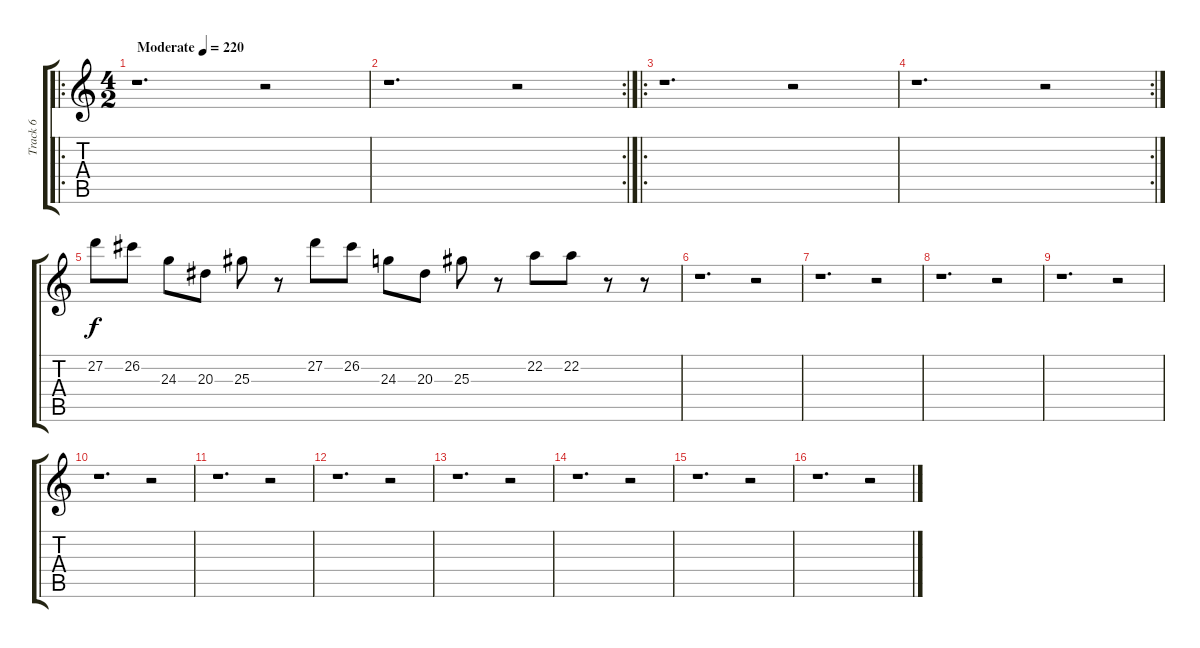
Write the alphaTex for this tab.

\track ("Track 6" "Track 6") {instrument lead2sawtooth}
\staff {score tabs}
\tuning (E4 B3 G3 D3 A2 E2) {hide}
\ro
\ts (4 2)
\tempo (220 "Moderate")
\clef g2
\ks c
r.1{d dy f instrument lead2sawtooth} r.2 |
\rc 2
r.1{d} r.2 |
\ro
r.1{d} r.2 |
\rc 2
r.1{d} r.2 |
27.2.8 26.2.8 24.3.8 20.3.8 25.3.8 r.8 27.2.8 26.2.8 24.3.8 20.3.8 25.3.8 r.8 22.2.8 22.2.8 r.8 r.8 |
r.1{d} r.2 |
r.1{d} r.2 |
r.1{d} r.2 |
r.1{d} r.2 |
r.1{d} r.2 |
r.1{d} r.2 |
r.1{d} r.2 |
r.1{d} r.2 |
r.1{d} r.2 |
r.1{d} r.2 |
r.1{d} r.2
